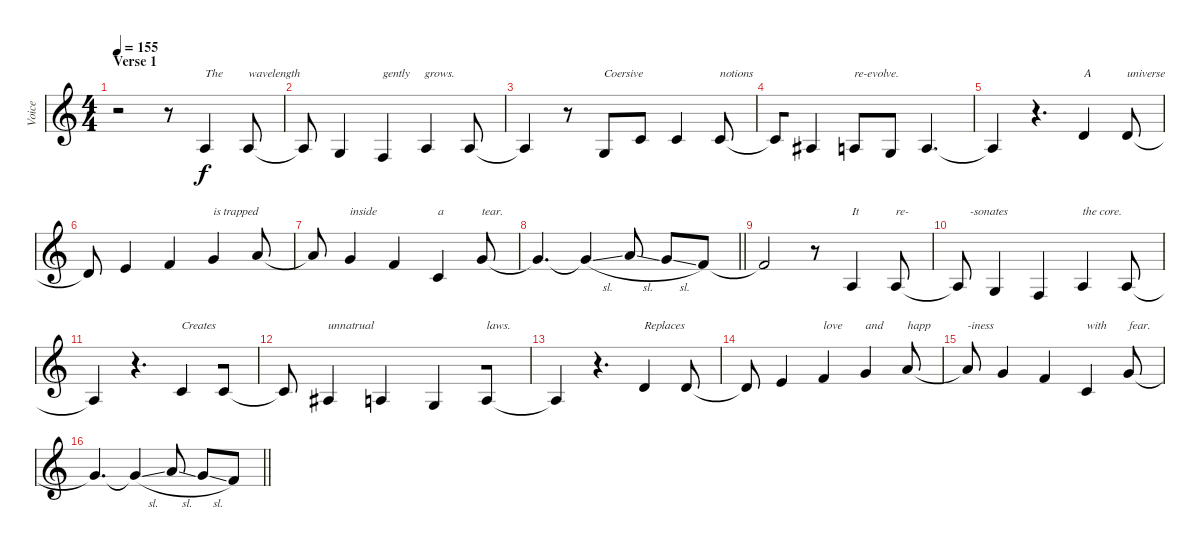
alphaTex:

\track ("Voice" "Voice") {instrument altosax}
\staff {score}
\tuning (E4 B3 G3 D3 A2 E2) {hide}
\ts (4 4)
\section ("" "Verse 1")
\tempo 155
\clef g2
\ks c
r.2{dy f} r.8 2.3.4{txt "The"} 2.3.8{txt "wavelength"} |
2.3{t}.8 0.3.4 3.4.4{txt "gently     grows."} 2.3.4 2.3.8 |
2.3{t}.4 r.8 0.3.8{txt "Coersive" beam merge} 1.2.8 5.3.4 5.3.8{txt "notions"} |
5.3{t}.8{beam merge} 3.3.4 2.3.8{txt "re-evolve." beam merge} 0.3.8 2.3.4{d} |
2.3{t}.4 r.4{d} 3.2.4{txt "A"} 3.2.8{txt "universe"} |
3.2{t}.8 5.2.4 6.2.4 8.2.4{txt "is trapped"} 10.2.8 |
10.2{t}.8 8.2.4{txt "inside"} 6.2.4 5.3.4{txt "a"} 8.2.8{txt "tear."} |
\barLineRight lightlight
8.2{t}.4{d} 8.2{sl t}.4 10.2{sl}.8 8.2{sl}.8 6.2.8 |
6.2{t}.2 r.8 2.3.4{txt "It"} 2.3.8{txt "re-"} |
2.3{t}.8{txt "    -sonates"} 0.3.4 3.4.4 2.3.4{txt "the core."} 2.3.8 |
2.3{t}.4 r.4{d} 5.3.4{txt "Creates" beam merge} 5.3.8 |
5.3{t}.8 3.3.4{txt "unnatrual"} 2.3.4 0.3.4{beam merge} 2.3.8{txt "laws."} |
2.3{t}.4 r.4{d} 3.2.4{txt "Replaces"} 3.2.8 |
3.2{t}.8 5.2.4 6.2.4{txt "love"} 8.2.4{txt "and"} 10.2.8{txt "happ"} |
10.2{t}.8{txt "-iness"} 8.2.4 6.2.4 5.3.4{txt "with"} 8.2.8{txt "fear."} |
\barLineRight lightlight
8.2{t}.4{d} 8.2{sl t}.4 10.2{sl}.8 8.2{sl}.8 6.2.8
